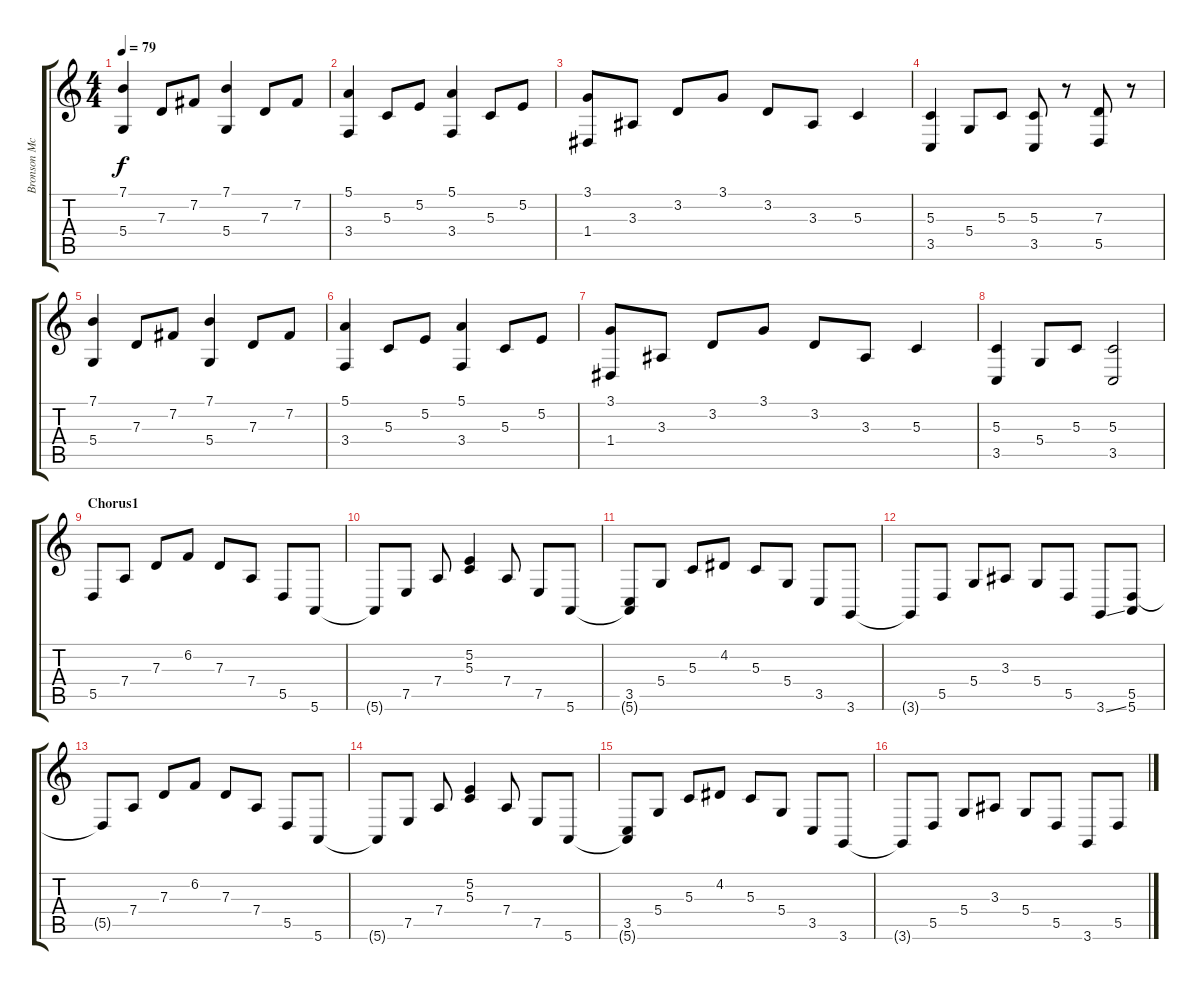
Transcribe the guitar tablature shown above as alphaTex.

\track ("Bronson McDowall (Piano)* (See f5)" "Bronson Mc") {instrument electricgrandpiano}
\staff {score tabs}
\tuning (E4 B3 G3 D3 A2 E2) {hide}
\ts (4 4)
\tempo 79
\clef g2
\ks c
(7.1 5.4).4{dy f} 7.3.8 7.2.8 (7.1 5.4).4 7.3.8 7.2.8 |
(5.1 3.4).4 5.3.8 5.2.8 (5.1 3.4).4 5.3.8 5.2.8 |
(3.1 1.4).8 3.3.8 3.2.8 3.1.8 3.2.8 3.3.8 5.3.4 |
(5.3 3.5).4 5.4.8 5.3.8 (5.3 3.5).8 r.8 (7.3 5.5).8 r.8 |
(7.1 5.4).4 7.3.8 7.2.8 (7.1 5.4).4 7.3.8 7.2.8 |
(5.1 3.4).4 5.3.8 5.2.8 (5.1 3.4).4 5.3.8 5.2.8 |
(3.1 1.4).8 3.3.8 3.2.8 3.1.8 3.2.8 3.3.8 5.3.4 |
(5.3 3.5).4 5.4.8 5.3.8 (5.3 3.5).2 |
\section ("" "Chorus1")
5.5.8 7.4.8 7.3.8 6.2.8 7.3.8 7.4.8 5.5.8 5.6.8 |
5.6{t}.8 7.5.8 7.4.8 (5.2 5.3).4 7.4.8 7.5.8 5.6.8 |
(3.5 5.6{t}).8 5.4.8 5.3.8 4.2.8 5.3.8 5.4.8 3.5.8 3.6.8 |
3.6{t}.8 5.5.8 5.4.8 3.3.8 5.4.8 5.5.8 3.6{ss}.8 (5.5 5.6).8 |
5.5{t}.8 7.4.8 7.3.8 6.2.8 7.3.8 7.4.8 5.5.8 5.6.8 |
5.6{t}.8 7.5.8 7.4.8 (5.2 5.3).4 7.4.8 7.5.8 5.6.8 |
(3.5 5.6{t}).8 5.4.8 5.3.8 4.2.8 5.3.8 5.4.8 3.5.8 3.6.8 |
3.6{t}.8 5.5.8 5.4.8 3.3.8 5.4.8 5.5.8 3.6.8 5.5.8
